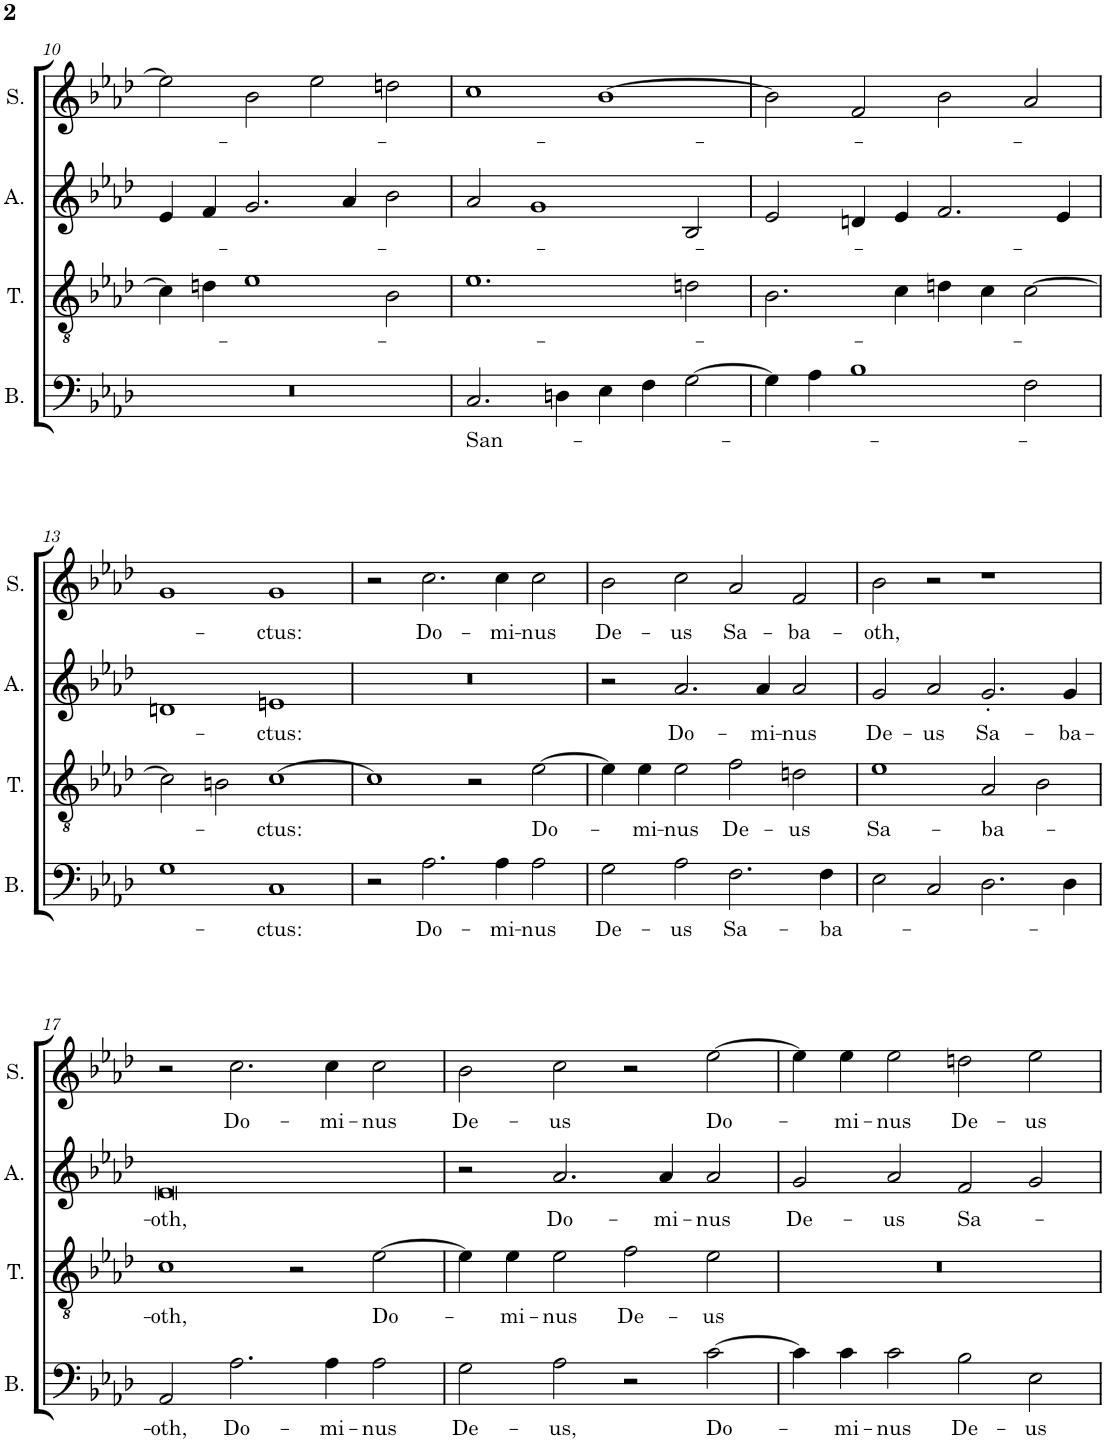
**kern	**text	**kern	**text	**kern	**text	**kern	**text
*part4	*part4	*part3	*part3	*part2	*part2	*part1	*part1
*staff4	*staff4	*staff3	*staff3	*staff2	*staff2	*staff1	*staff1
*I"Bass	*	*I"Tenor	*	*I"Alto	*	*I"Soprano	*
*I'B.	*	*I'T.	*	*I'A.	*	*I'S.	*
!!LO:PB:g=z
*clefF4	*	*clefGv2	*	*clefG2	*	*clefG2	*
*k[b-e-a-d-]	*	*k[b-e-a-d-]	*	*k[b-e-a-d-]	*	*k[b-e-a-d-]	*
*M4/2	*	*M4/2	*	*M4/2	*	*M4/2	*
=10	=10	=10	=10	=10	=10	=10	=10
0r	.	4c\]	.	4e-/	.	2ee-\]	.
.	.	4dn\	.	4f/	.	.	.
.	.	1e-	.	2.g/	.	2b-\	.
.	.	.	.	.	.	2ee-\	.
.	.	.	.	4a-/	.	.	.
.	.	2B-\	.	2b-\	.	2ddn\	.
=11	=11	=11	=11	=11	=11	=11	=11
!	!LO:LY:b	!	!	!	!	!	!
2.C/	San-	1.e-	.	2a-/	.	1cc	.
.	.	.	.	1g	.	.	.
4Dn\	.	.	.	.	.	.	.
4E-\	.	.	.	.	.	[1b-	.
4F\	.	.	.	.	.	.	.
[2G\	.	2dn\	.	2B-/	.	.	.
=12	=12	=12	=12	=12	=12	=12	=12
4G\]	.	2.B-\	.	2e-/	.	2b-\]	.
4A-\	.	.	.	.	.	.	.
1B-	.	.	.	4dn/	.	2f/	.
.	.	4c\	.	4e-/	.	.	.
.	.	4dn\	.	2.f/	.	2b-\	.
.	.	4c\	.	.	.	.	.
2F\	.	[2c\	.	.	.	2a-/	.
.	.	.	.	4e-/	.	.	.
!!LO:LB:g=z
=13	=13	=13	=13	=13	=13	=13	=13
1G	.	2c\]	.	1dn	.	1g	.
.	.	2Bn\	.	.	.	.	.
!	!LO:LY:b	!	!LO:LY:b	!	!LO:LY:b	!	!LO:LY:b
1C	-ctus:	[1c	-ctus:	1en	-ctus:	1g	-ctus:
=14	=14	=14	=14	=14	=14	=14	=14
2r	.	1c]	.	0r	.	2r	.
!	!LO:LY:b	!	!	!	!	!	!LO:LY:b
2.A-\	Do-	.	.	.	.	2.cc\	Do-
.	.	2r	.	.	.	.	.
!	!LO:LY:b	!	!	!	!	!	!LO:LY:b
4A-\	-mi-	.	.	.	.	4cc\	-mi-
!	!LO:LY:b	!	!LO:LY:b	!	!	!	!LO:LY:b
2A-\	-nus	[2e-\	Do-	.	.	2cc\	-nus
=15	=15	=15	=15	=15	=15	=15	=15
!	!LO:LY:b	!	!	!	!	!	!LO:LY:b
2G\	De-	4e-\]	.	2r	.	2b-\	De-
!	!	!	!LO:LY:b	!	!	!	!
.	.	4e-\	-mi-	.	.	.	.
!	!LO:LY:b	!	!LO:LY:b	!	!LO:LY:b	!	!LO:LY:b
2A-\	-us	2e-\	-nus	2.a-/	Do-	2cc\	-us
!	!LO:LY:b	!	!LO:LY:b	!	!	!	!LO:LY:b
2.F\	Sa-	2f\	De-	.	.	2a-/	Sa-
!	!	!	!	!	!LO:LY:b	!	!
.	.	.	.	4a-/	-mi-	.	.
!	!	!	!LO:LY:b	!	!LO:LY:b	!	!LO:LY:b
.	.	2dn\	-us	2a-/	-nus	2f/	-ba-
!	!LO:LY:b	!	!	!	!	!	!
4F\	-ba-	.	.	.	.	.	.
=16	=16	=16	=16	=16	=16	=16	=16
!	!	!	!LO:LY:b	!	!LO:LY:b	!	!LO:LY:b
2E-\	.	1e-	Sa-	2g/	De-	2b-\	-oth,
!	!	!	!	!	!LO:LY:b	!	!
2C/	.	.	.	2a-/	-us	2r	.
!	!	!	!LO:LY:b	!	!LO:LY:b	!	!
2.D-\	.	2A-/	-ba-	2.g'/	Sa-	1r	.
.	.	2B-\	.	.	.	.	.
!	!	!	!	!	!LO:LY:b	!	!
4D-\	.	.	.	4g/	-ba-	.	.
!!LO:LB:g=z
=17	=17	=17	=17	=17	=17	=17	=17
!	!LO:LY:b	!	!LO:LY:b	!	!LO:LY:b	!	!
2AA-/	-oth,	1c	-oth,	0e-	-oth,	2r	.
!	!LO:LY:b	!	!	!	!	!	!LO:LY:b
2.A-\	Do-	.	.	.	.	2.cc\	Do-
.	.	2r	.	.	.	.	.
!	!LO:LY:b	!	!	!	!	!	!LO:LY:b
4A-\	-mi-	.	.	.	.	4cc\	-mi-
!	!LO:LY:b	!	!LO:LY:b	!	!	!	!LO:LY:b
2A-\	-nus	[2e-\	Do-	.	.	2cc\	-nus
=18	=18	=18	=18	=18	=18	=18	=18
!	!LO:LY:b	!	!	!	!	!	!LO:LY:b
2G\	De-	4e-\]	.	2r	.	2b-\	De-
!	!	!	!LO:LY:b	!	!	!	!
.	.	4e-\	-mi-	.	.	.	.
!	!LO:LY:b	!	!LO:LY:b	!	!LO:LY:b	!	!LO:LY:b
2A-\	-us,	2e-\	-nus	2.a-/	Do-	2cc\	-us
!	!	!	!LO:LY:b	!	!	!	!
2r	.	2f\	De-	.	.	2r	.
!	!	!	!	!	!LO:LY:b	!	!
.	.	.	.	4a-/	-mi-	.	.
!	!LO:LY:b	!	!LO:LY:b	!	!LO:LY:b	!	!LO:LY:b
[2c\	Do-	2e-\	-us	2a-/	-nus	[2ee-\	Do-
=19	=19	=19	=19	=19	=19	=19	=19
!	!	!	!	!	!LO:LY:b	!	!
4c\]	.	0r	.	2g/	De-	4ee-\]	.
!	!LO:LY:b	!	!	!	!	!	!LO:LY:b
4c\	-mi-	.	.	.	.	4ee-\	-mi-
!	!LO:LY:b	!	!	!	!LO:LY:b	!	!LO:LY:b
2c\	-nus	.	.	2a-/	-us	2ee-\	-nus
!	!LO:LY:b	!	!	!	!LO:LY:b	!	!LO:LY:b
2B-\	De-	.	.	2f/	Sa-	2ddn\	De-
!	!LO:LY:b	!	!	!	!	!	!LO:LY:b
2E-\	-us	.	.	2g/	.	2ee-\	-us
=	=	=	=	=	=	=	=
*-	*-	*-	*-	*-	*-	*-	*-
